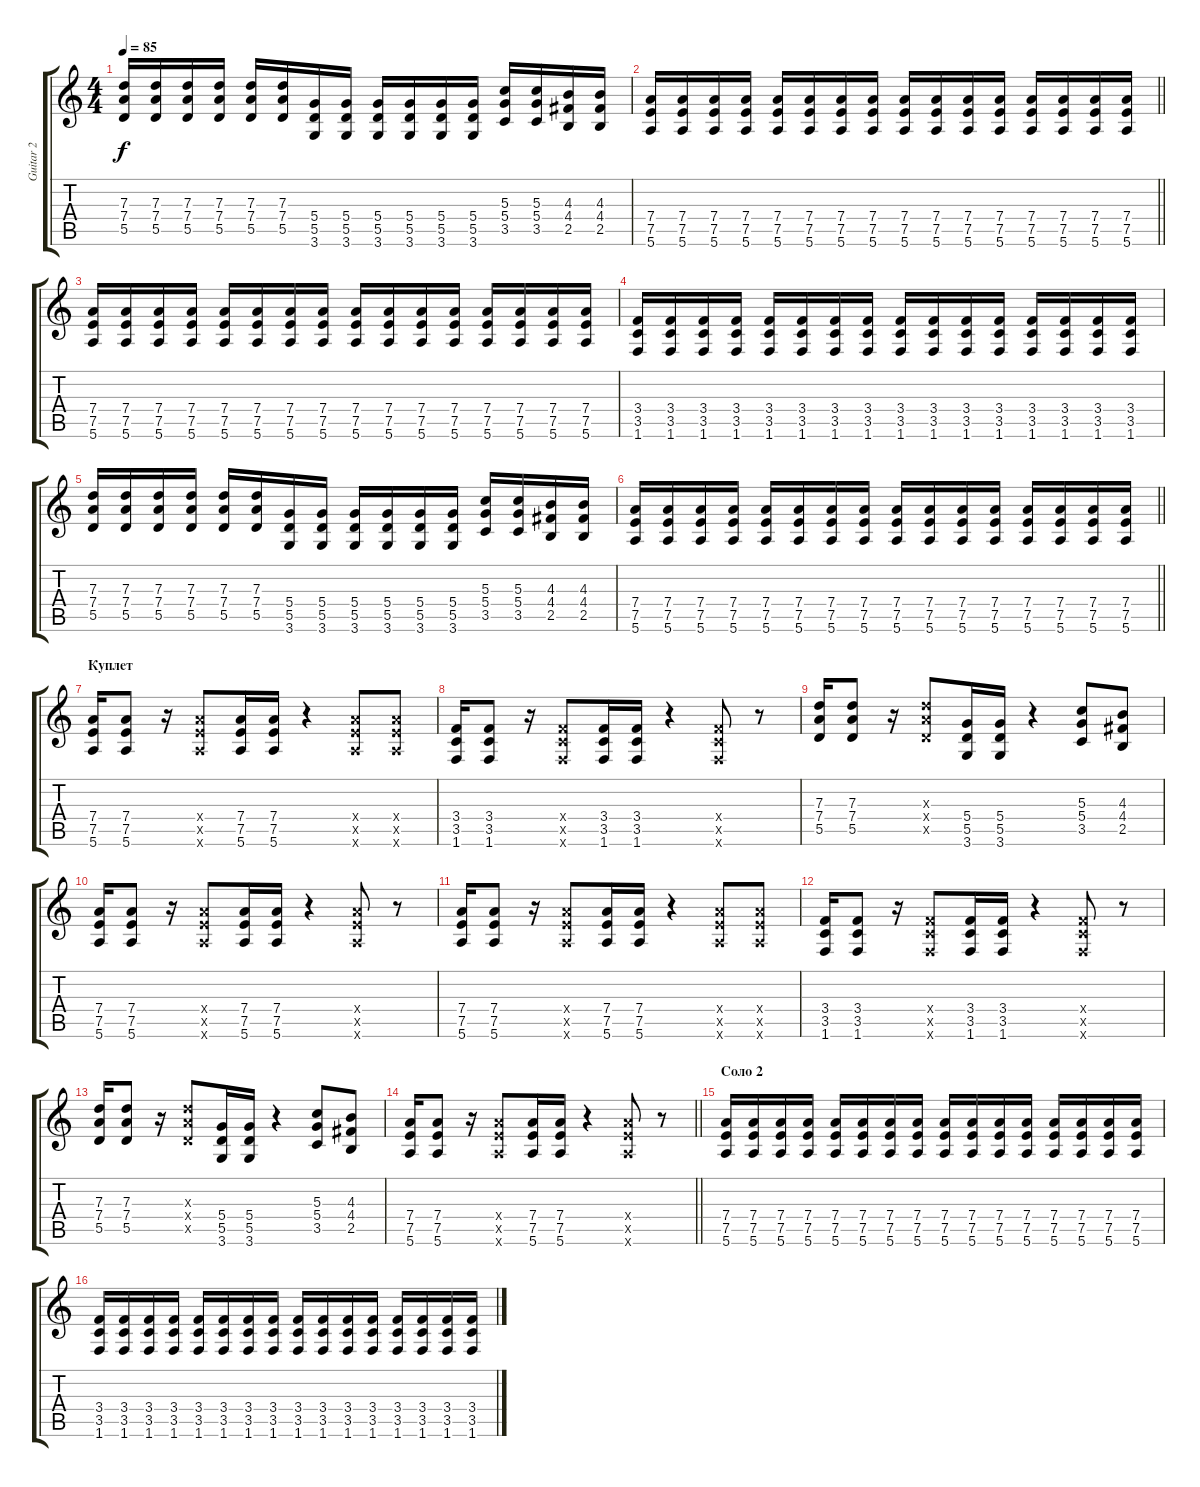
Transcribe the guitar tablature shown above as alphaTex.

\track ("Guitar 2" "Guitar 2") {instrument overdrivenguitar}
\staff {score tabs}
\tuning (E4 B3 G3 D3 A2 E2) {hide}
\ts (4 4)
\tempo 85
\clef g2
\ks c
(7.3 7.4 5.5).16{dy f} (7.3 7.4 5.5).16 (7.3 7.4 5.5).16 (7.3 7.4 5.5).16 (7.3 7.4 5.5).16 (7.3 7.4 5.5).16 (5.4 5.5 3.6).16 (5.4 5.5 3.6).16 (5.4 5.5 3.6).16 (5.4 5.5 3.6).16 (5.4 5.5 3.6).16 (5.4 5.5 3.6).16 (5.3 5.4 3.5).16 (5.3 5.4 3.5).16 (4.3 4.4 2.5).16 (4.3 4.4 2.5).16 |
\barLineRight lightlight
(7.4 7.5 5.6).16 (7.4 7.5 5.6).16 (7.4 7.5 5.6).16 (7.4 7.5 5.6).16 (7.4 7.5 5.6).16 (7.4 7.5 5.6).16 (7.4 7.5 5.6).16 (7.4 7.5 5.6).16 (7.4 7.5 5.6).16 (7.4 7.5 5.6).16 (7.4 7.5 5.6).16 (7.4 7.5 5.6).16 (7.4 7.5 5.6).16 (7.4 7.5 5.6).16 (7.4 7.5 5.6).16 (7.4 7.5 5.6).16 |
(7.4 7.5 5.6).16 (7.4 7.5 5.6).16 (7.4 7.5 5.6).16 (7.4 7.5 5.6).16 (7.4 7.5 5.6).16 (7.4 7.5 5.6).16 (7.4 7.5 5.6).16 (7.4 7.5 5.6).16 (7.4 7.5 5.6).16 (7.4 7.5 5.6).16 (7.4 7.5 5.6).16 (7.4 7.5 5.6).16 (7.4 7.5 5.6).16 (7.4 7.5 5.6).16 (7.4 7.5 5.6).16 (7.4 7.5 5.6).16 |
(3.4 3.5 1.6).16 (3.4 3.5 1.6).16 (3.4 3.5 1.6).16 (3.4 3.5 1.6).16 (3.4 3.5 1.6).16 (3.4 3.5 1.6).16 (3.4 3.5 1.6).16 (3.4 3.5 1.6).16 (3.4 3.5 1.6).16 (3.4 3.5 1.6).16 (3.4 3.5 1.6).16 (3.4 3.5 1.6).16 (3.4 3.5 1.6).16 (3.4 3.5 1.6).16 (3.4 3.5 1.6).16 (3.4 3.5 1.6).16 |
(7.3 7.4 5.5).16 (7.3 7.4 5.5).16 (7.3 7.4 5.5).16 (7.3 7.4 5.5).16 (7.3 7.4 5.5).16 (7.3 7.4 5.5).16 (5.4 5.5 3.6).16 (5.4 5.5 3.6).16 (5.4 5.5 3.6).16 (5.4 5.5 3.6).16 (5.4 5.5 3.6).16 (5.4 5.5 3.6).16 (5.3 5.4 3.5).16 (5.3 5.4 3.5).16 (4.3 4.4 2.5).16 (4.3 4.4 2.5).16 |
\barLineRight lightlight
(7.4 7.5 5.6).16 (7.4 7.5 5.6).16 (7.4 7.5 5.6).16 (7.4 7.5 5.6).16 (7.4 7.5 5.6).16 (7.4 7.5 5.6).16 (7.4 7.5 5.6).16 (7.4 7.5 5.6).16 (7.4 7.5 5.6).16 (7.4 7.5 5.6).16 (7.4 7.5 5.6).16 (7.4 7.5 5.6).16 (7.4 7.5 5.6).16 (7.4 7.5 5.6).16 (7.4 7.5 5.6).16 (7.4 7.5 5.6).16 |
\section ("" "Куплет")
(7.4 7.5 5.6).16 (7.4 7.5 5.6).8 r.16 (7.4{x} 7.5{x} 5.6{x}).8 (7.4 7.5 5.6).16 (7.4 7.5 5.6).16 r.4 (7.4{x} 7.5{x} 5.6{x}).8 (7.4{x} 7.5{x} 5.6{x}).8 |
(3.4 3.5 1.6).16 (3.4 3.5 1.6).8 r.16 (3.4{x} 3.5{x} 1.6{x}).8 (3.4 3.5 1.6).16 (3.4 3.5 1.6).16 r.4 (3.4{x} 3.5{x} 1.6{x}).8 r.8 |
(7.3 7.4 5.5).16 (7.3 7.4 5.5).8 r.16 (7.3{x} 7.4{x} 5.5{x}).8 (5.4 5.5 3.6).16 (5.4 5.5 3.6).16 r.4 (5.3 5.4 3.5).8 (4.3 4.4 2.5).8 |
(7.4 7.5 5.6).16 (7.4 7.5 5.6).8 r.16 (7.4{x} 7.5{x} 5.6{x}).8 (7.4 7.5 5.6).16 (7.4 7.5 5.6).16 r.4 (7.4{x} 7.5{x} 5.6{x}).8 r.8 |
(7.4 7.5 5.6).16 (7.4 7.5 5.6).8 r.16 (7.4{x} 7.5{x} 5.6{x}).8 (7.4 7.5 5.6).16 (7.4 7.5 5.6).16 r.4 (7.4{x} 7.5{x} 5.6{x}).8 (7.4{x} 7.5{x} 5.6{x}).8 |
(3.4 3.5 1.6).16 (3.4 3.5 1.6).8 r.16 (3.4{x} 3.5{x} 1.6{x}).8 (3.4 3.5 1.6).16 (3.4 3.5 1.6).16 r.4 (3.4{x} 3.5{x} 1.6{x}).8 r.8 |
(7.3 7.4 5.5).16 (7.3 7.4 5.5).8 r.16 (7.3{x} 7.4{x} 5.5{x}).8 (5.4 5.5 3.6).16 (5.4 5.5 3.6).16 r.4 (5.3 5.4 3.5).8 (4.3 4.4 2.5).8 |
\barLineRight lightlight
(7.4 7.5 5.6).16 (7.4 7.5 5.6).8 r.16 (7.4{x} 7.5{x} 5.6{x}).8 (7.4 7.5 5.6).16 (7.4 7.5 5.6).16 r.4 (7.4{x} 7.5{x} 5.6{x}).8 r.8 |
\section ("" "Соло 2")
(7.4 7.5 5.6).16 (7.4 7.5 5.6).16 (7.4 7.5 5.6).16 (7.4 7.5 5.6).16 (7.4 7.5 5.6).16 (7.4 7.5 5.6).16 (7.4 7.5 5.6).16 (7.4 7.5 5.6).16 (7.4 7.5 5.6).16 (7.4 7.5 5.6).16 (7.4 7.5 5.6).16 (7.4 7.5 5.6).16 (7.4 7.5 5.6).16 (7.4 7.5 5.6).16 (7.4 7.5 5.6).16 (7.4 7.5 5.6).16 |
(3.4 3.5 1.6).16 (3.4 3.5 1.6).16 (3.4 3.5 1.6).16 (3.4 3.5 1.6).16 (3.4 3.5 1.6).16 (3.4 3.5 1.6).16 (3.4 3.5 1.6).16 (3.4 3.5 1.6).16 (3.4 3.5 1.6).16 (3.4 3.5 1.6).16 (3.4 3.5 1.6).16 (3.4 3.5 1.6).16 (3.4 3.5 1.6).16 (3.4 3.5 1.6).16 (3.4 3.5 1.6).16 (3.4 3.5 1.6).16
